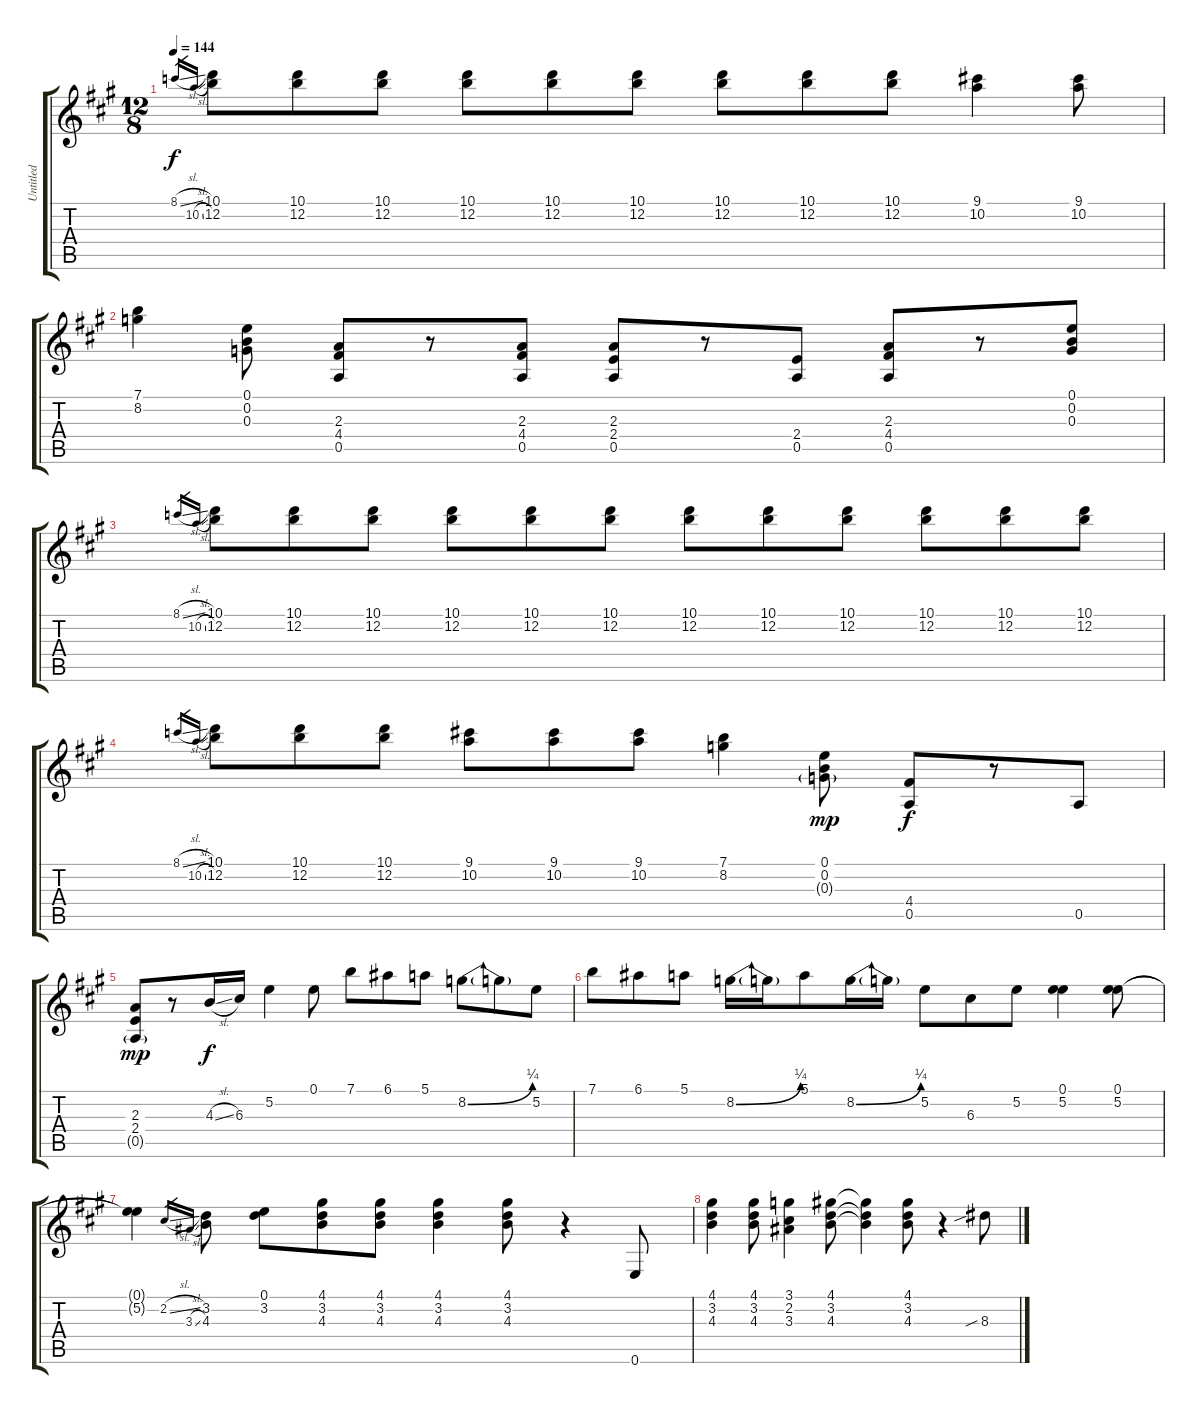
\track ("Untitled" "Untitled") {instrument acousticguitarsteel}
\staff {score tabs}
\tuning (E4 B3 G3 D3 A2 E2) {hide}
\ts (12 8)
\tempo 144
\clef g2
\ks a
8.1{sl}.16{gr dy f} 10.2{sl}.16{gr} (10.1 12.2).8 (10.1 12.2).8 (10.1 12.2).8 (10.1 12.2).8 (10.1 12.2).8 (10.1 12.2).8 (10.1 12.2).8 (10.1 12.2).8 (10.1 12.2).8 (9.1 10.2).4 (9.1 10.2).8 |
(7.1 8.2).4 (0.1 0.2 0.3).8 (2.3 4.4 0.5).8 r.8 (2.3 4.4 0.5).8 (2.3 2.4 0.5).8 r.8 (2.4 0.5).8 (2.3 4.4 0.5).8 r.8 (0.1 0.2 0.3).8 |
8.1{sl}.16{gr} 10.2{sl}.16{gr} (10.1 12.2).8 (10.1 12.2).8 (10.1 12.2).8 (10.1 12.2).8 (10.1 12.2).8 (10.1 12.2).8 (10.1 12.2).8 (10.1 12.2).8 (10.1 12.2).8 (10.1 12.2).8 (10.1 12.2).8 (10.1 12.2).8 |
8.1{sl}.16{gr} 10.2{sl}.16{gr} (10.1 12.2).8 (10.1 12.2).8 (10.1 12.2).8 (9.1 10.2).8 (9.1 10.2).8 (9.1 10.2).8 (7.1 8.2).4 (0.1 0.2 0.3{g}).8{dy mp} (4.4 0.5).8{dy f} r.8 0.5.8 |
(2.3 2.4 0.5{g}).8{dy mp} r.8 4.3{sl}.16{dy f} 6.3.16 5.2.4 0.1.8 7.1.8 6.1.8 5.1.8 8.2{be (bend 0 0 60 1)}.8 8.2{t}.8 5.2.8 |
7.1.8 6.1.8 5.1.8 8.2{be (bend 0 0 60 1)}.16 8.2{t}.16 5.1.8 8.2{be (bend 0 0 60 1)}.16 8.2{t}.16 5.2.8 6.3.8 5.2.8 (0.1 5.2).4 (0.1 5.2).8 |
(0.1{t} 5.2{t}).4 2.2{sl}.16{gr} 3.3{sl}.16{gr} (3.2 4.3).8 (0.1 3.2).8 (4.1 3.2 4.3).8 (4.1 3.2 4.3).8 (4.1 3.2 4.3).4 (4.1 3.2 4.3).8 r.4 0.6.8 |
(4.1 3.2 4.3).4 (4.1 3.2 4.3).8 (3.1 2.2 3.3).4 (4.1 3.2 4.3).8 (4.1{t} 3.2{t} 4.3{t}).4 (4.1 3.2 4.3).8 r.4 8.3{sib}.8
